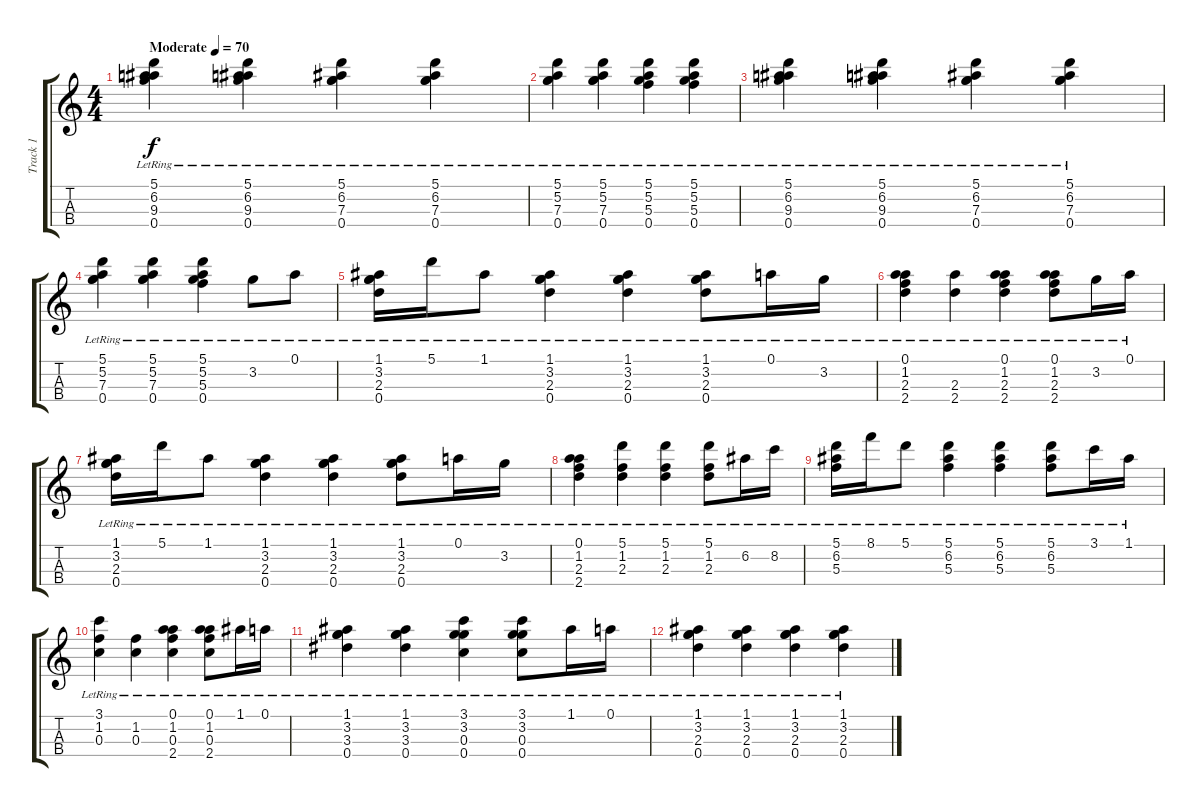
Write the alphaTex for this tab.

\track ("Track 1" "Track 1") {instrument acousticguitarnylon}
\staff {score tabs}
\tuning (A4 E4 C4 G4) {hide}
\ts (4 4)
\tempo (70 "Moderate")
\clef g2
\ks c
(5.1{lr} 6.2{lr} 9.3{lr} 0.4{lr}).4{dy f instrument acousticguitarnylon} (5.1{lr} 6.2{lr} 9.3{lr} 0.4{lr}).4 (5.1{lr} 6.2{lr} 7.3{lr} 0.4{lr}).4 (5.1{lr} 6.2{lr} 7.3{lr} 0.4{lr}).4 |
(5.1{lr} 5.2{lr} 7.3{lr} 0.4{lr}).4 (5.1{lr} 5.2{lr} 7.3{lr} 0.4{lr}).4 (5.1{lr} 5.2{lr} 5.3{lr} 0.4{lr}).4 (5.1{lr} 5.2{lr} 5.3{lr} 0.4{lr}).4 |
(5.1{lr} 6.2{lr} 9.3{lr} 0.4{lr}).4 (5.1{lr} 6.2{lr} 9.3{lr} 0.4{lr}).4 (5.1{lr} 6.2{lr} 7.3{lr} 0.4{lr}).4 (5.1{lr} 6.2{lr} 7.3{lr} 0.4{lr}).4 |
(5.1{lr} 5.2{lr} 7.3{lr} 0.4{lr}).4 (5.1{lr} 5.2{lr} 7.3{lr} 0.4{lr}).4 (5.1{lr} 5.2{lr} 5.3{lr} 0.4{lr}).4 3.2{lr}.8 0.1{lr}.8 |
(1.1{lr} 3.2{lr} 2.3{lr} 0.4{lr}).16 5.1{lr}.16 1.1{lr}.8 (1.1{lr} 3.2{lr} 2.3{lr} 0.4{lr}).4 (1.1{lr} 3.2{lr} 2.3{lr} 0.4{lr}).4 (1.1{lr} 3.2{lr} 2.3{lr} 0.4{lr}).8 0.1{lr}.16 3.2{lr}.16 |
(0.1{lr} 1.2{lr} 2.3{lr} 2.4{lr}).4 (2.3{lr} 2.4{lr}).4 (0.1{lr} 1.2{lr} 2.3{lr} 2.4{lr}).4 (0.1{lr} 1.2{lr} 2.3{lr} 2.4{lr}).8 3.2{lr}.16 0.1{lr}.16 |
(1.1{lr} 3.2{lr} 2.3{lr} 0.4{lr}).16 5.1{lr}.16 1.1{lr}.8 (1.1{lr} 3.2{lr} 2.3{lr} 0.4{lr}).4 (1.1{lr} 3.2{lr} 2.3{lr} 0.4{lr}).4 (1.1{lr} 3.2{lr} 2.3{lr} 0.4{lr}).8 0.1{lr}.16 3.2{lr}.16 |
(0.1{lr} 1.2{lr} 2.3{lr} 2.4{lr}).4 (5.1{lr} 1.2{lr} 2.3{lr}).4 (5.1{lr} 1.2{lr} 2.3{lr}).4 (5.1{lr} 1.2{lr} 2.3{lr}).8 6.2{lr}.16 8.2{lr}.16 |
(5.1{lr} 6.2{lr} 5.3{lr}).16 8.1{lr}.16 5.1{lr}.8 (5.1{lr} 6.2{lr} 5.3{lr}).4 (5.1{lr} 6.2{lr} 5.3{lr}).4 (5.1{lr} 6.2{lr} 5.3{lr}).8 3.1{lr}.16 1.1{lr}.16 |
(3.1{lr} 1.2{lr} 0.3{lr}).4 (1.2{lr} 0.3{lr}).4 (0.1{lr} 1.2{lr} 0.3{lr} 2.4{lr}).4 (0.1{lr} 1.2{lr} 0.3{lr} 2.4{lr}).8 1.1{lr}.16 0.1{lr}.16 |
(1.1{lr} 3.2{lr} 3.3{lr} 0.4{lr}).4 (1.1{lr} 3.2{lr} 3.3{lr} 0.4{lr}).4 (3.1{lr} 3.2{lr} 0.3{lr} 0.4{lr}).4 (3.1{lr} 3.2{lr} 0.3{lr} 0.4{lr}).8 1.1{lr}.16 0.1{lr}.16 |
(1.1{lr} 3.2{lr} 2.3{lr} 0.4{lr}).4 (1.1{lr} 3.2{lr} 2.3{lr} 0.4{lr}).4 (1.1{lr} 3.2{lr} 2.3{lr} 0.4{lr}).4 (1.1{lr} 3.2{lr} 2.3{lr} 0.4{lr}).4
